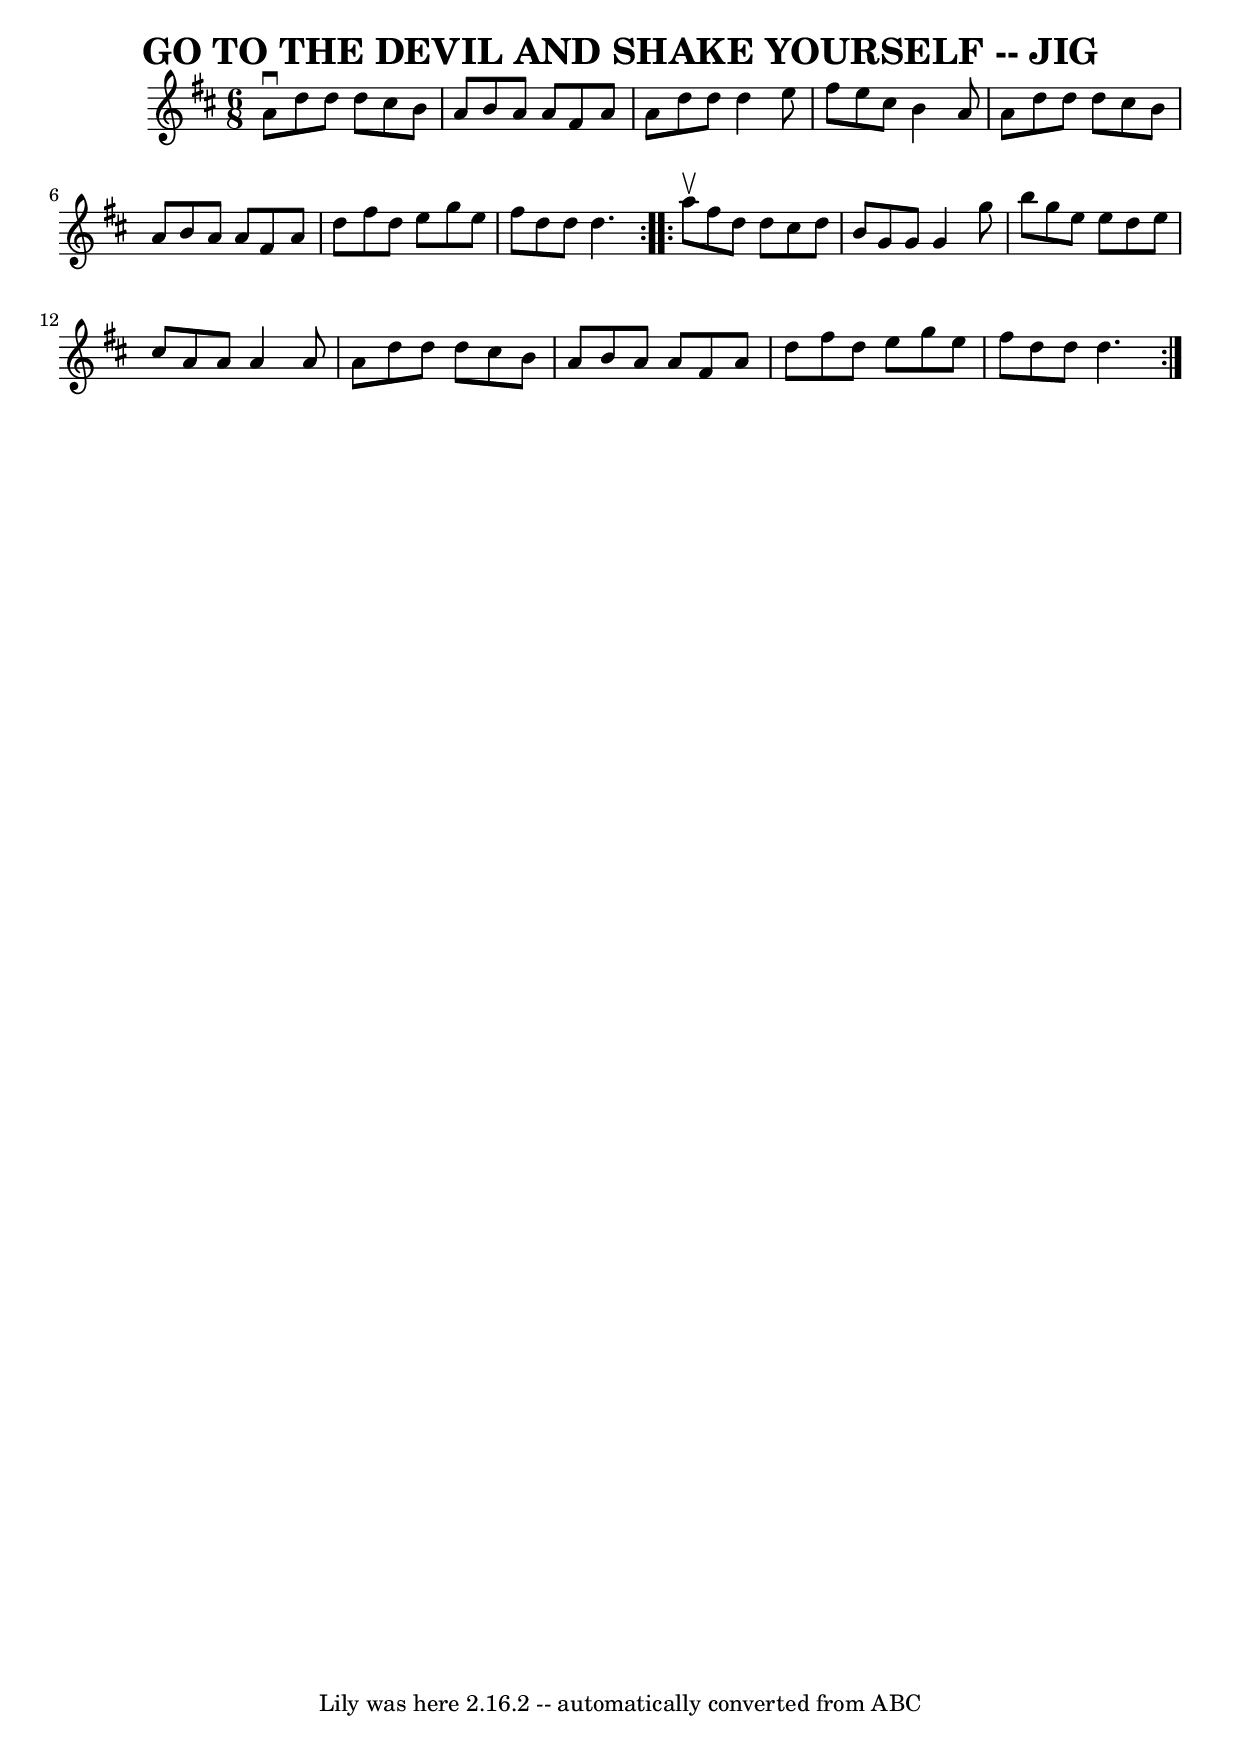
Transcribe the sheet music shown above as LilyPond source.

\version "2.7.40"
\include "Mammoth.ily"
\header {
	%% book = "Ryan's Mammoth Collection of Fiddle Tunes"
	crossRefNumber = "1"
	footnotes = ""
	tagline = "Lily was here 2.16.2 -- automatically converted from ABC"
	title = "GO TO THE DEVIL AND SHAKE YOURSELF -- JIG"
}
voicedefault =  {


\repeat volta 2 {
\time 6/8 \key d \major a'8^\downbow d''8 d''8 d''8 cis''8 b'8 
   |
 a'8 b'8 a'8 a'8 fis'8 a'8    |
 a'8    
d''8 d''8 d''4 e''8    |
 fis''8 e''8 cis''8 b'4    
a'8        |
 a'8 d''8 d''8 d''8 cis''8 b'8    |
  
 a'8 b'8 a'8 a'8 fis'8 a'8    |
 d''8 fis''8 d''8  
 e''8 g''8 e''8    |
 fis''8 d''8 d''8 d''4.    }     
\repeat volta 2 { a''8^\upbow fis''8 d''8 d''8 cis''8 d''8    
|
 b'8 g'8 g'8 g'4 g''8    |
 b''8 g''8 e''8  
 e''8 d''8 e''8    |
 cis''8 a'8 a'8 a'4 a'8        
|
 a'8 d''8 d''8 d''8 cis''8 b'8    |
 a'8    
b'8 a'8 a'8 fis'8 a'8    |
 d''8 fis''8 d''8 e''8  
 g''8 e''8    |
 fis''8 d''8 d''8 d''4.    }   
}

\score{
    <<

	\context Staff="default"
	{
	    \voicedefault 
	}

    >>
	\layout {
	}
	\midi {}
}
